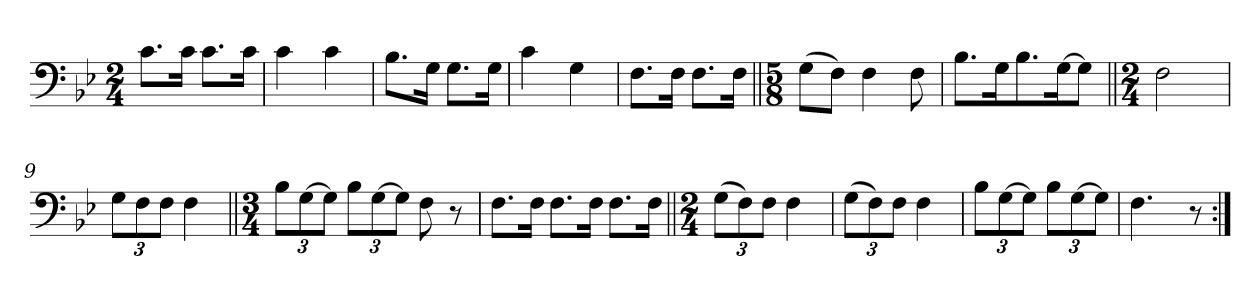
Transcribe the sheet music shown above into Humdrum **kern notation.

**kern
*part1
*staff1
*clefF4
*k[b-e-]
*M2/4
=1
8.c\L
16c\Jk
8.c\L
16c\Jk
=2
4c\
4c\
=3
8.B-\L
16G\Jk
8.G\L
16G\Jk
=4
4c\
4G\
=5
8.F\L
16F\Jk
8.F\L
16F\Jk
=6||
*M5/8
(8G\L
8F\J)
4F\
8F\
=7
8.B-\L
16G\K
8.B-\
[16G\K
8G\J]
=8||
*M2/4
2F\
=9
12G\L
12F\
12F\J
4F\
=10||
*M3/4
12B-\L
[12G\
12G\J]
12B-\L
[12G\
12G\J]
8F\
8r
=11
8.F\L
16F\Jk
8.F\L
16F\Jk
8.F\L
16F\Jk
=12||
*M2/4
(12G\L
12F\)
12F\J
4F\
=13
(12G\L
12F\)
12F\J
4F\
=14
12B-\L
[12G\
12G\J]
12B-\L
[12G\
12G\J]
=15
4.F\
8r
=:|!
*-
